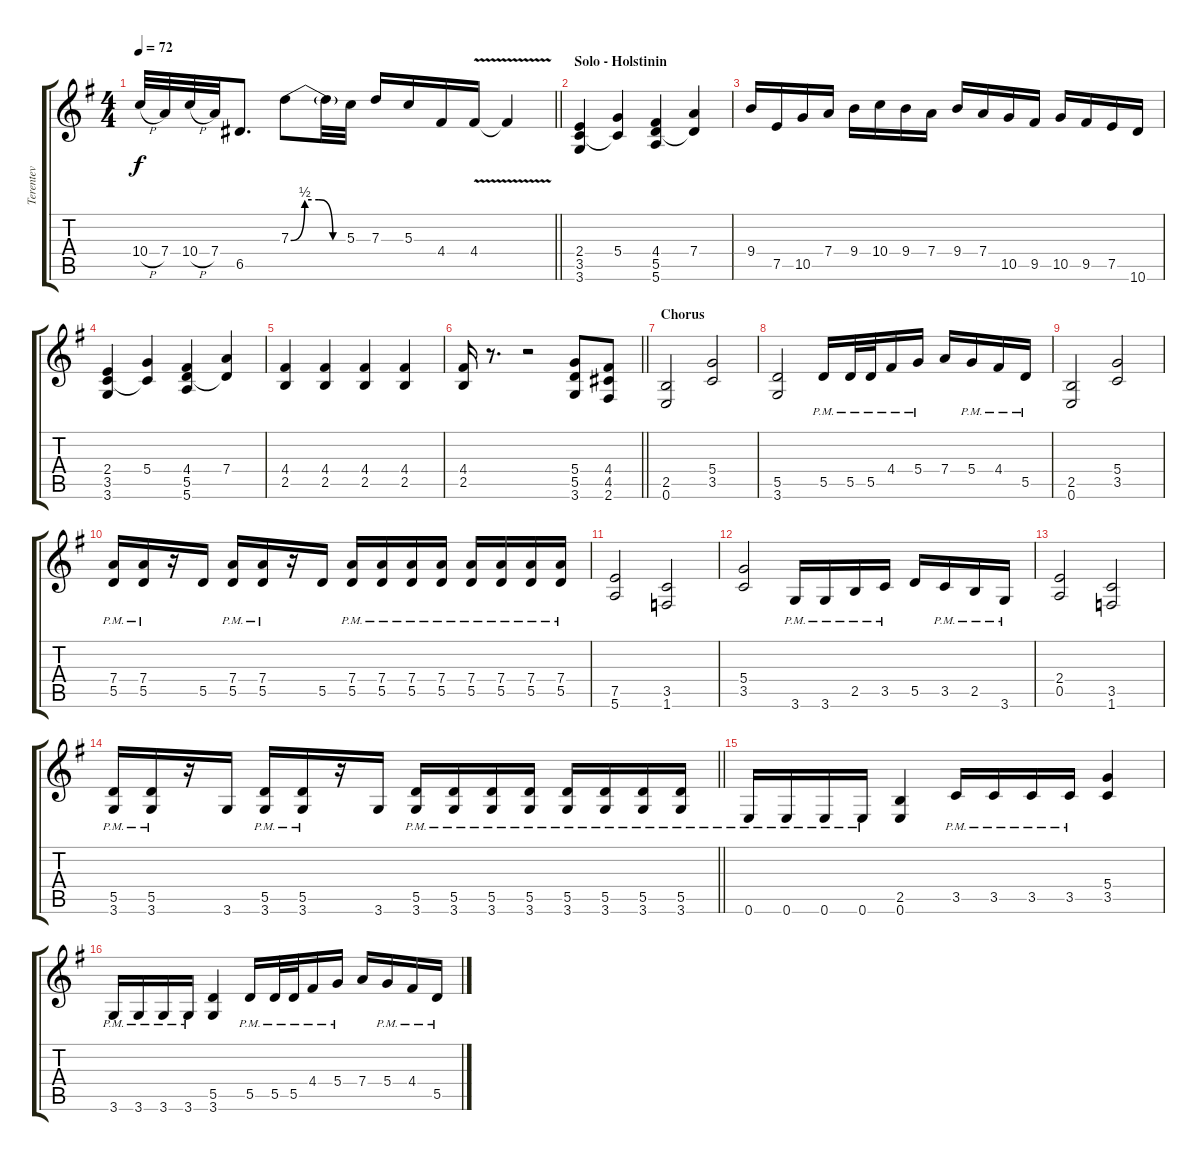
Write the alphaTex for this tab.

\track ("Terentev" "Terentev") {instrument distortionguitar}
\staff {score tabs}
\tuning (E4 B3 G3 D3 A2 E2) {hide}
\ts (4 4)
\tempo 72
\clef g2
\barLineRight lightlight
\ks eminor
10.4{h}.32{dy f} 7.4.32 10.4{h}.32 7.4.32 6.5.8{d} 7.3{be (custom 0 0 15 2 30 2 45 0 60 0)}.8 7.3{t}.32 5.3.32 7.3.16 5.3.16 4.4.16 4.4{v}.16 4.4{t}.4 |
\section ("" "Solo - Holstinin")
(2.4 3.5 3.6).4{volume 13} (5.4 3.5{t}).4 (4.4 5.5 5.6).4 (7.4 5.5{t}).4 |
9.4.16 7.5.16 10.5.16 7.4.16 9.4.16 10.4.16 9.4.16 7.4.16 9.4.16 7.4.16 10.5.16 9.5.16 10.5.16 9.5.16 7.5.16 10.6.16 |
(2.4 3.5 3.6).4 (5.4 3.5{t}).4 (4.4 5.5 5.6).4 (7.4 5.5{t}).4 |
(4.4 2.5).4 (4.4 2.5).4 (4.4 2.5).4 (4.4 2.5).4 |
\barLineRight lightlight
(4.4 2.5).16 r.8{d} r.2 (5.4 5.5 3.6).8 (4.4 4.5 2.6).8 |
\section ("" "Chorus")
(2.5 0.6).2{volume 14} (5.4 3.5).2 |
(5.5 3.6).2 5.5{pm}.16 5.5{pm}.32 5.5{pm}.32 4.4{pm}.16 5.4{pm}.16 7.4.16 5.4{pm}.16 4.4{pm}.16 5.5{pm}.16 |
(2.5 0.6).2 (5.4 3.5).2 |
(7.4{pm} 5.5).16 (7.4{pm} 5.5).16 r.16 5.5.16 (7.4{pm} 5.5).16 (7.4{pm} 5.5).16 r.16 5.5.16 (7.4{pm} 5.5).16 (7.4{pm} 5.5).16 (7.4{pm} 5.5).16 (7.4{pm} 5.5).16 (7.4{pm} 5.5).16 (7.4{pm} 5.5).16 (7.4{pm} 5.5).16 (7.4{pm} 5.5).16 |
(7.5 5.6).2 (3.5 1.6).2 |
(5.4 3.5).2 3.6{pm}.16 3.6{pm}.16 2.5{pm}.16 3.5{pm}.16 5.5.16 3.5{pm}.16 2.5{pm}.16 3.6{pm}.16 |
(2.4 0.5).2 (3.5 1.6).2 |
\barLineRight lightlight
(5.5{pm} 3.6).16 (5.5{pm} 3.6).16 r.16 3.6.16 (5.5{pm} 3.6).16 (5.5{pm} 3.6).16 r.16 3.6.16 (5.5{pm} 3.6).16 (5.5{pm} 3.6).16 (5.5{pm} 3.6).16 (5.5{pm} 3.6).16 (5.5{pm} 3.6).16 (5.5{pm} 3.6).16 (5.5{pm} 3.6).16 (5.5{pm} 3.6).16 |
0.6{pm}.16 0.6{pm}.16 0.6{pm}.16 0.6{pm}.16 (2.5 0.6).4 3.5{pm}.16 3.5{pm}.16 3.5{pm}.16 3.5{pm}.16 (5.4 3.5).4 |
3.6{pm}.16 3.6{pm}.16 3.6{pm}.16 3.6{pm}.16 (5.5 3.6).4 5.5{pm}.16 5.5{pm}.32 5.5{pm}.32 4.4{pm}.16 5.4{pm}.16 7.4.16 5.4{pm}.16 4.4{pm}.16 5.5{pm}.16
